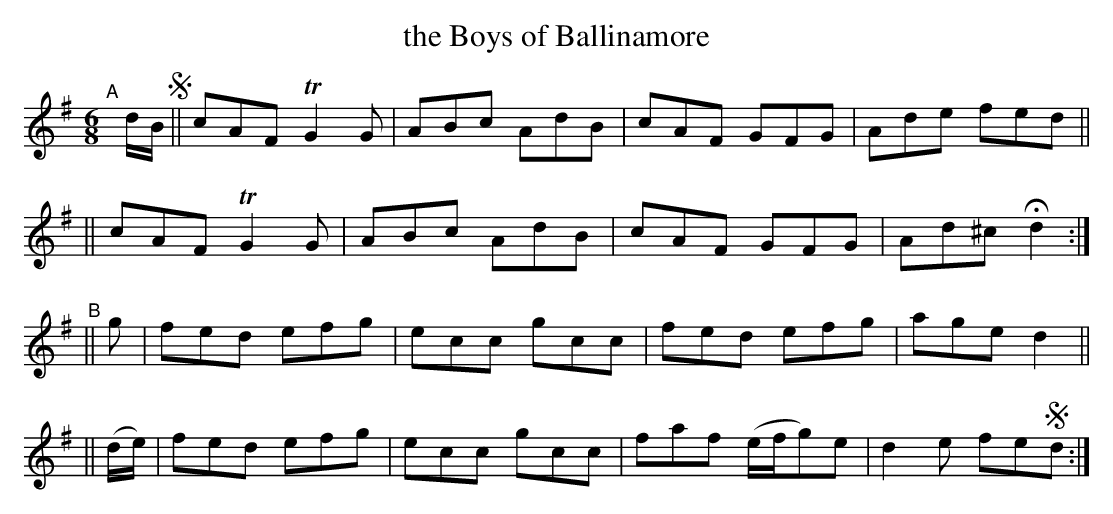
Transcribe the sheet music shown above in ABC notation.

X:1
T: the Boys of Ballinamore
M: 6/8
L: 1/8
K: Dmix
"^A"[|] d/B/ !segno!\
|| cAF TG2G | ABc AdB | cAF GFG | Ade fed ||
|| cAF TG2G | ABc AdB | cAF GFG | Ad^c Hd2 :|
"^B"\
||   g  | fed efg | ecc gcc | fed efg | age d2 ||
||(d/e/)| fed efg | ecc gcc | faf (e/f/g)e | d2e fe!segno!d :|
